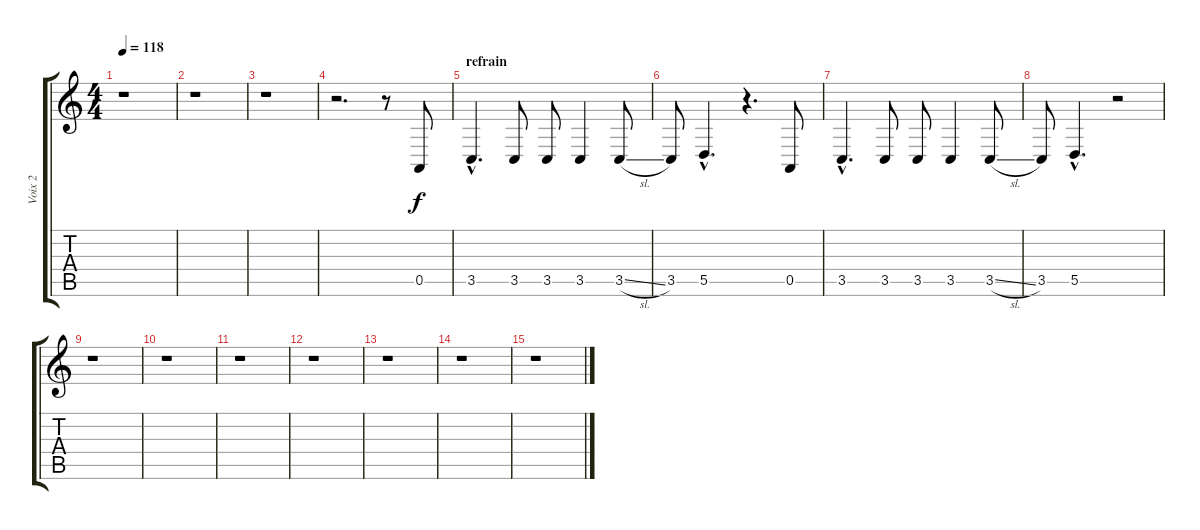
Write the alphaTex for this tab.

\track ("Voix 2" "Voix 2") {instrument tenorsax}
\staff {score tabs}
\tuning (E4 B3 G3 D3 A2 E2) {hide}
\ts (4 4)
\tempo 118
\clef g2
\ks c
r.1{dy f} |
r.1 |
r.1 |
r.2{d} r.8 0.5.8 |
\section ("" "refrain")
3.5{hac}.4{d} 3.5.8 3.5.8 3.5.4 3.5{sl}.8 |
3.5.8 5.5{hac}.4{d} r.4{d} 0.5.8 |
3.5{hac}.4{d} 3.5.8 3.5.8 3.5.4 3.5{sl}.8 |
3.5.8 5.5{hac}.4{d} r.2 |
r.1 |
r.1 |
r.1 |
r.1 |
r.1 |
r.1 |
r.1
